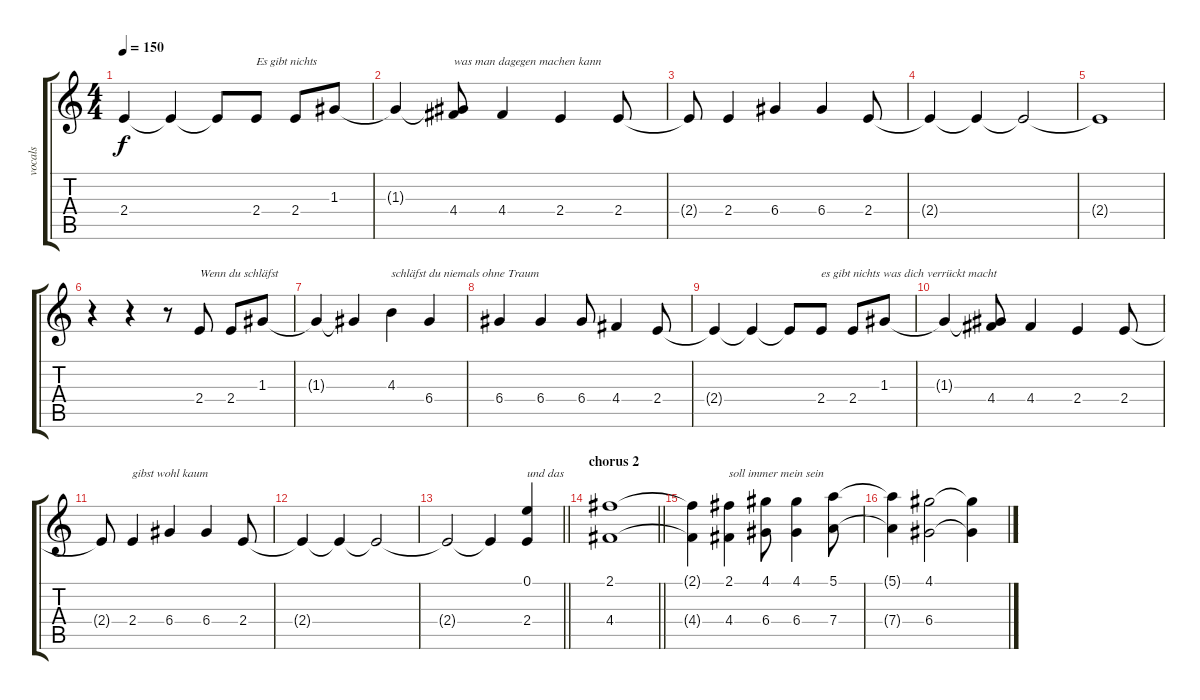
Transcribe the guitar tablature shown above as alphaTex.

\track ("vocals" "vocals") {instrument electricguitarjazz}
\staff {score tabs}
\tuning (E4 B3 G3 D3 A2 E2) {hide}
\ts (4 4)
\tempo 150
\clef g2
\ks c
2.4{t}.4{dy f} 2.4{t}.4 2.4{t}.8 2.4.8{txt "Es gibt nichts "} 2.4.8 1.3.8 |
1.3{t}.4 (1.3{t} 4.4).8{txt "was man dagegen machen kann"} 4.4.4 2.4.4 2.4.8 |
2.4{t}.8 2.4.4 6.4.4 6.4.4 2.4.8 |
2.4{t}.4 2.4{t}.4 2.4{t}.2 |
2.4{t}.1 |
r.4 r.4 r.8 2.4.8{txt "Wenn du schläfst"} 2.4.8 1.3.8 |
1.3{t}.4 1.3{t}.4 4.3.4{txt "schläfst du niemals ohne Traum"} 6.4.4 |
6.4.4 6.4.4 6.4.8 4.4.4 2.4.8 |
2.4{t}.4 2.4{t}.4 2.4{t}.8 2.4.8{txt "es gibt nichts was dich verrückt macht"} 2.4.8 1.3.8 |
1.3{t}.4 (1.3{t} 4.4).8 4.4.4 2.4.4 2.4.8 |
2.4{t}.8 2.4.4{txt "gibst wohl kaum"} 6.4.4 6.4.4 2.4.8 |
2.4{t}.4 2.4{t}.4 2.4{t}.2 |
\barLineRight lightlight
2.4{t}.2 2.4{t}.4 (0.1 2.4).4{txt "und das"} |
\section ("" "chorus 2")
\barLineRight lightlight
(2.1 4.4).1 |
(2.1{t} 4.4{t}).4 (2.1 4.4).4{txt "soll immer mein sein"} (4.1 6.4).8 (4.1 6.4).4 (5.1 7.4).8 |
(5.1{t} 7.4{t}).4 (4.1 6.4).2 (4.1{t} 6.4{t}).4
